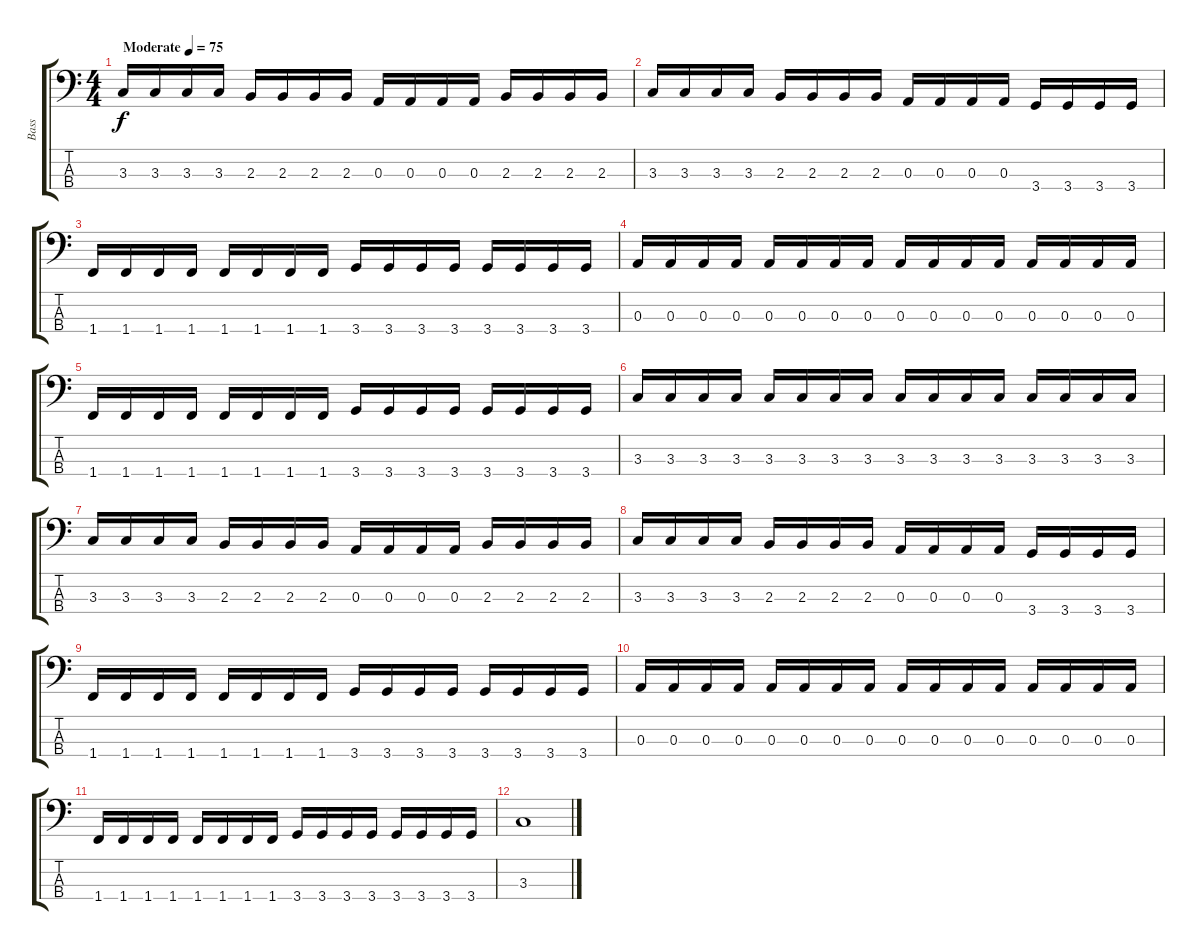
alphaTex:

\track ("Bass" "Bass") {instrument electricbassfinger}
\staff {score tabs}
\tuning (G2 D2 A1 E1) {hide}
\ts (4 4)
\tempo (75 "Moderate")
\clef f4
\ks c
3.3.16{dy f instrument electricbassfinger} 3.3.16 3.3.16 3.3.16 2.3.16 2.3.16 2.3.16 2.3.16 0.3.16 0.3.16 0.3.16 0.3.16 2.3.16 2.3.16 2.3.16 2.3.16 |
3.3.16 3.3.16 3.3.16 3.3.16 2.3.16 2.3.16 2.3.16 2.3.16 0.3.16 0.3.16 0.3.16 0.3.16 3.4.16 3.4.16 3.4.16 3.4.16 |
1.4.16 1.4.16 1.4.16 1.4.16 1.4.16 1.4.16 1.4.16 1.4.16 3.4.16 3.4.16 3.4.16 3.4.16 3.4.16 3.4.16 3.4.16 3.4.16 |
0.3.16 0.3.16 0.3.16 0.3.16 0.3.16 0.3.16 0.3.16 0.3.16 0.3.16 0.3.16 0.3.16 0.3.16 0.3.16 0.3.16 0.3.16 0.3.16 |
1.4.16 1.4.16 1.4.16 1.4.16 1.4.16 1.4.16 1.4.16 1.4.16 3.4.16 3.4.16 3.4.16 3.4.16 3.4.16 3.4.16 3.4.16 3.4.16 |
3.3.16 3.3.16 3.3.16 3.3.16 3.3.16 3.3.16 3.3.16 3.3.16 3.3.16 3.3.16 3.3.16 3.3.16 3.3.16 3.3.16 3.3.16 3.3.16 |
3.3.16 3.3.16 3.3.16 3.3.16 2.3.16 2.3.16 2.3.16 2.3.16 0.3.16 0.3.16 0.3.16 0.3.16 2.3.16 2.3.16 2.3.16 2.3.16 |
3.3.16 3.3.16 3.3.16 3.3.16 2.3.16 2.3.16 2.3.16 2.3.16 0.3.16 0.3.16 0.3.16 0.3.16 3.4.16 3.4.16 3.4.16 3.4.16 |
1.4.16 1.4.16 1.4.16 1.4.16 1.4.16 1.4.16 1.4.16 1.4.16 3.4.16 3.4.16 3.4.16 3.4.16 3.4.16 3.4.16 3.4.16 3.4.16 |
0.3.16 0.3.16 0.3.16 0.3.16 0.3.16 0.3.16 0.3.16 0.3.16 0.3.16 0.3.16 0.3.16 0.3.16 0.3.16 0.3.16 0.3.16 0.3.16 |
1.4.16 1.4.16 1.4.16 1.4.16 1.4.16 1.4.16 1.4.16 1.4.16 3.4.16 3.4.16 3.4.16 3.4.16 3.4.16 3.4.16 3.4.16 3.4.16 |
3.3.1
